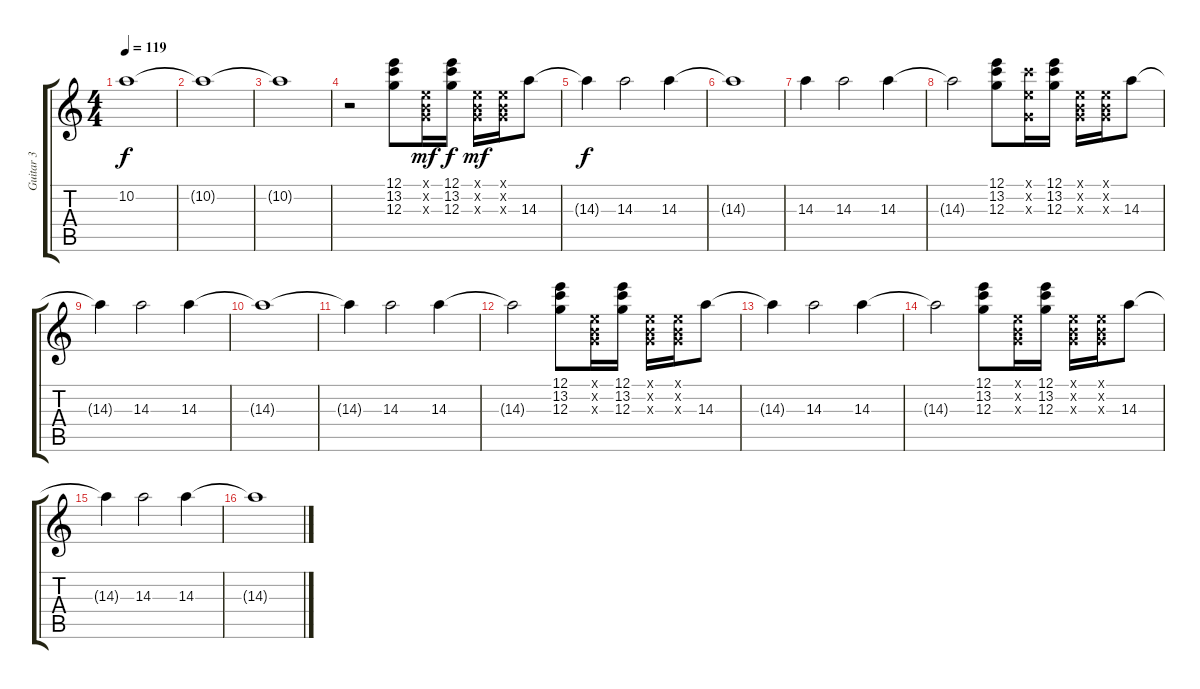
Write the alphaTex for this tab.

\track ("Guitar 3" "Guitar 3") {instrument distortionguitar}
\staff {score tabs}
\tuning (E4 B3 G3 D3 A2 E2) {hide}
\ts (4 4)
\tempo 119
\clef g2
\ks c
10.2.1{dy f} |
10.2{t}.1 |
10.2{t}.1 |
r.2 (12.1 13.2 12.3).8 (0.1{x} 0.2{x} 0.3{x}).16{dy mf} (12.1 13.2 12.3).16{dy f} (0.1{x} 0.2{x} 0.3{x}).16{dy mf} (0.1{x} 0.2{x} 0.3{x}).16 14.3.8 |
14.3{t}.4{dy f} 14.3.2 14.3.4 |
14.3{t}.1 |
14.3.4 14.3.2 14.3.4 |
14.3{t}.2 (12.1 13.2 12.3).8 (0.1{x} 13.2{x} 0.3{x}).16 (12.1 13.2 12.3).16 (0.1{x} 0.2{x} 0.3{x}).16 (0.1{x} 0.2{x} 0.3{x}).16 14.3.8 |
14.3{t}.4 14.3.2 14.3.4 |
14.3{t}.1 |
14.3{t}.4 14.3.2 14.3.4 |
14.3{t}.2 (12.1 13.2 12.3).8 (0.1{x} 0.2{x} 0.3{x}).16 (12.1 13.2 12.3).16 (0.1{x} 0.2{x} 0.3{x}).16 (0.1{x} 0.2{x} 0.3{x}).16 14.3.8 |
14.3{t}.4 14.3.2 14.3.4 |
14.3{t}.2 (12.1 13.2 12.3).8 (0.1{x} 0.2{x} 0.3{x}).16 (12.1 13.2 12.3).16 (0.1{x} 0.2{x} 0.3{x}).16 (0.1{x} 0.2{x} 0.3{x}).16 14.3.8 |
14.3{t}.4 14.3.2 14.3.4 |
14.3{t}.1
